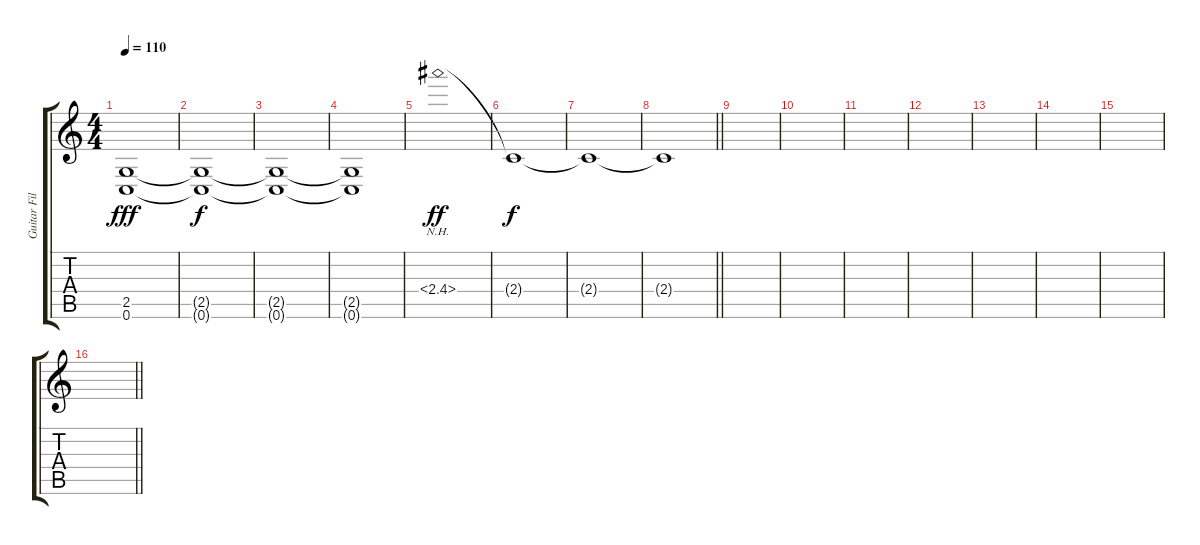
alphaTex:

\track ("Guitar Fills" "Guitar Fil") {instrument distortionguitar}
\staff {score tabs}
\tuning (C4 G3 Eb3 Bb2 F2 C2) {hide}
\ts (4 4)
\section ("" "")
\tempo 110
\clef g2
\ks c
(2.5 0.6).1{dy fff instrument distortionguitar} |
(2.5{t} 0.6{t}).1{dy f} |
(2.5{t} 0.6{t}).1 |
(2.5{t} 0.6{t}).1 |
2.4{nh}.1{dy ff} |
2.4{t}.1{dy f} |
2.4{t}.1 |
\barLineRight lightlight
2.4{t}.1 |
\section ("" "")
|
|
|
|
|
|
|
\barLineRight lightlight
